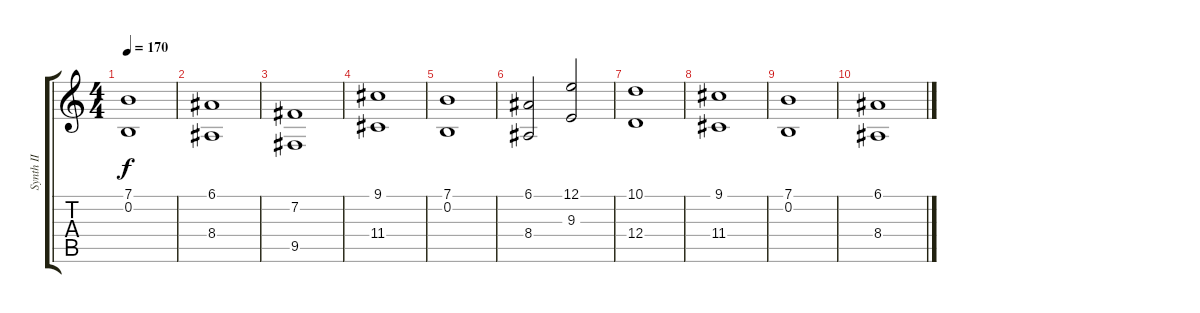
\track ("Synth II" "Synth II") {instrument choiraahs}
\staff {score tabs}
\tuning (E4 B3 G3 D3 A2 E2) {hide}
\ts (4 4)
\tempo 170
\clef g2
\ks c
(7.1 0.2).1{dy f} |
(6.1 8.4).1 |
(7.2 9.5).1 |
(9.1 11.4).1 |
(7.1 0.2).1 |
(6.1 8.4).2 (12.1 9.3).2 |
(10.1 12.4).1 |
(9.1 11.4).1 |
(7.1 0.2).1 |
(6.1 8.4).1
